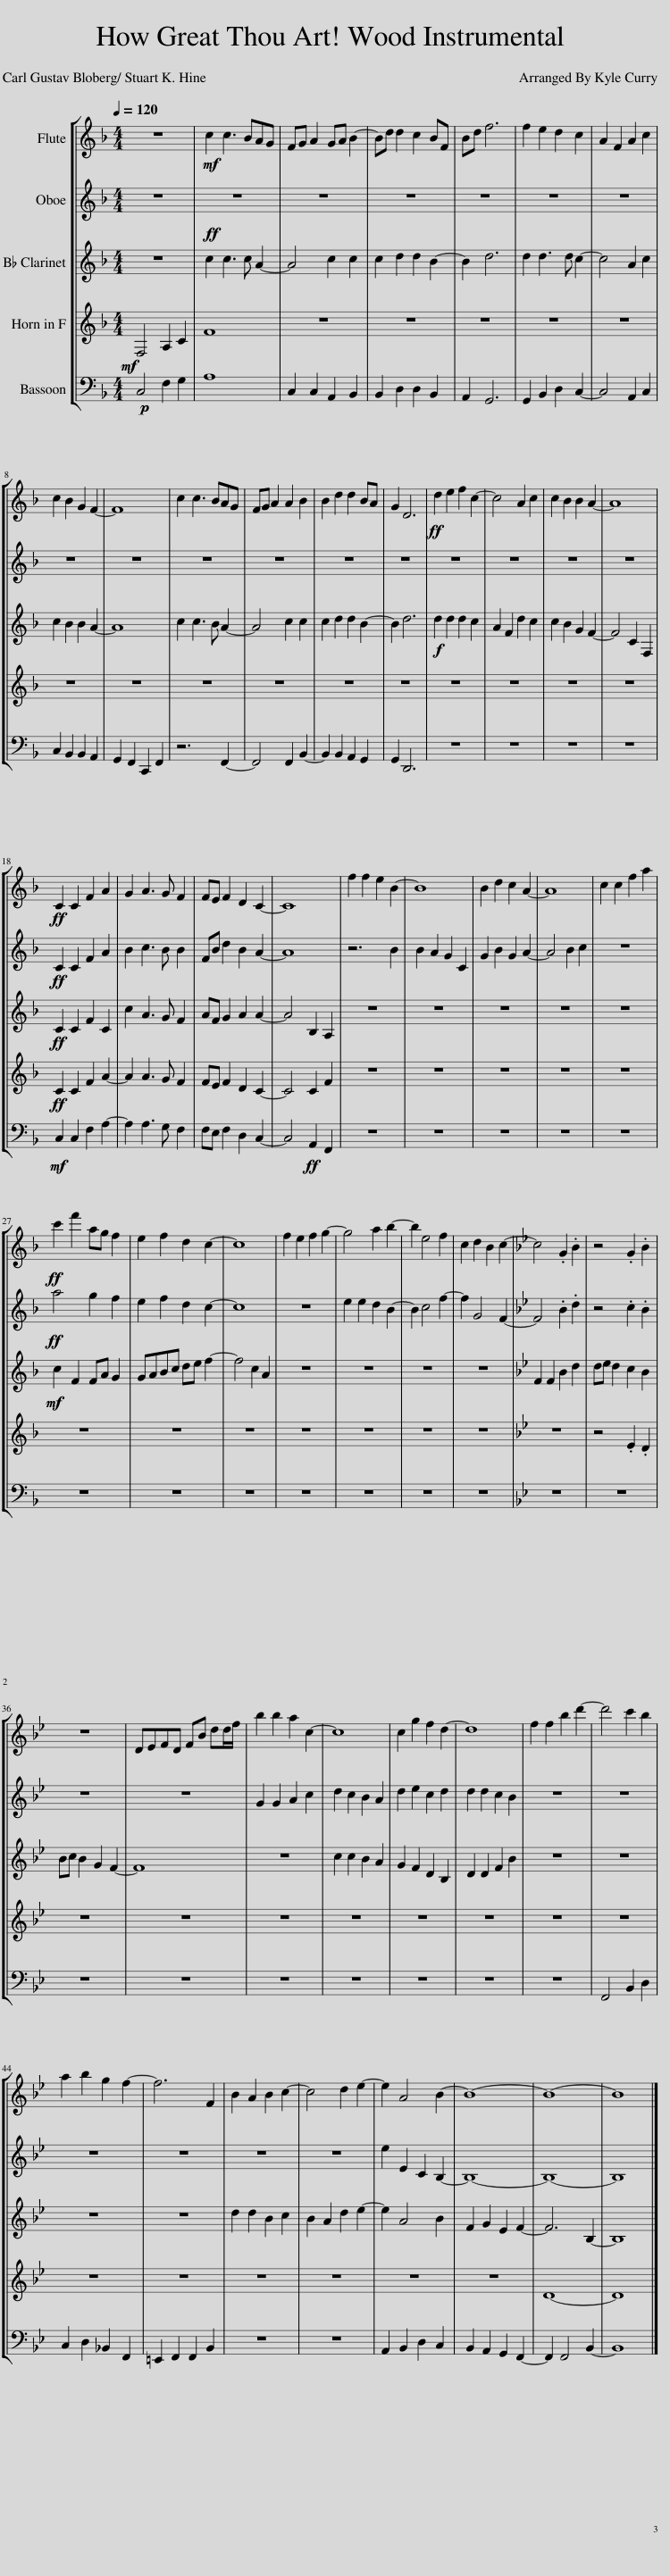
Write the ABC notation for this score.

X:1
%%score [ 1 2 3 4 5 ]
L:1/8
Q:1/4=120
M:4/4
I:linebreak $
K:F
V:1 treble
V:2 treble
V:3 treble transpose=-2
V:4 treble transpose=-7
V:5 bass
V:1
 z8 |!mf! c2 c3 BAG | FG A2 GA B2- | Bd d2 c2 BF | Bd f6 | %5
 f2 e2 d2 c2 | A2 F2 A2 c2 |$ c2 B2 G2 F2- | F8 | c2 c3 BAG | %10
 FG A2 A2 B2 | B2 d2 d2 BA | G2 D6 |!ff! d2 e2 f2 c2- | c4 A2 c2 | %15
 c2 B2 B2 A2- |$ A8 |!ff! C2 C2 F2 A2 | G2 A3 G F2 | FE F2 D2 C2- | %20
 C8 | f2 f2 e2 B2- | B8 | B2 d2 c2 A2- | A8 |$ %25
 c2 c2 f2 a2 |!ff! c'2 f'2 ag f2 | e2 f2 d2 c2- | c8 | f2 e2 f2 g2- | %30
 g4 a2 b2- | b2 e4 f2 | c2 d2 B2 c2- ||$[K:Bb] c4 .G2 .B2 | z4 .G2 .B2 | %35
 z8 | DEFD FB dd/f/ | b2 b2 a2 c2- | c8 | c2 g2 f2 d2- | %40
 d8 |$ f2 f2 b2 d'2- | d'4 c'2 b2 | a2 b2 g2 f2- | f6 F2 | %45
 B2 A2 B2 c2- | c4 d2 e2- | e2 A4 B2- | B8- | B8- |$ %50
 B8 |] %51
V:2
 z8 | z8 | z8 | z8 | z8 | %5
 z8 | z8 |$ z8 | z8 | z8 | %10
 z8 | z8 | z8 | z8 | z8 | %15
 z8 |$ z8 |!ff! C2 C2 F2 A2 | B2 c3 B B2 | FB d2 B2 A2- | %20
 A8 | z6 B2 | B2 A2 G2 C2 | G2 B2 G2 A2- | A4 B2 c2 |$ %25
 z8 |!ff! a4 g2 f2 | e2 f2 d2 c2- | c8 | z8 | %30
 e2 e2 d2 B2- | B2 c4 f2- | f2 G4 F2- ||$[K:Bb] F4 .B2 .d2 | z4 .c2 .B2 | %35
 z8 | z8 | G2 G2 A2 c2 | d2 c2 B2 A2 | d2 e2 c2 d2 | %40
 d2 d2 c2 B2 |$ z8 | z8 | z8 | z8 | %45
 z8 | z8 | e2 E2 C2 B,2- | B,8- | B,8- |$ %50
 B,8 |] %51
V:3
 z8 |!ff! d2 d3 d =B2- | B4 d2 d2 | d2 e2 e2 c2- | c2 e6 | %5
 e2 e3 e d2- | d4 =B2 d2 |$ d2 c2 c2 =B2- | B8 | d2 d3 c =B2- | %10
 B4 d2 d2 | d2 e2 e2 c2- | c2 e6 |!f! e2 e2 e2 d2 | =B2 G2 e2 d2 | %15
 d2 c2 A2 G2- |$ G4 D2 G,2 |!ff! D2 D2 G2 D2 | d2 =B3 A G2 | =BG A2 B2 B2- | %20
 B4 C2 =B,2 | z8 | z8 | z8 | z8 |$ %25
 z8 |!mf! d2 G2 G=B A2 | A=Bcd e^f g2- | g4 d2 =B2 | z8 | %30
 z8 | z8 | z8 ||$[K:Bb] G2 G2 c2 =e2 | =ef e2 d2 c2 | %35
 cd c2 A2 G2- | G8 | z8 | d2 d2 c2 =B2 | A2 G2 =E2 C2 | %40
 =E2 E2 G2 c2 |$ z8 | z8 | z8 | z8 | %45
 =e2 e2 c2 d2 | c2 =B2 =e2 f2- | f2 =B4 c2 | G2 A2 F2 G2- | G6 C2- |$ %50
 C8 |] %51
V:4
!mf! C4 E2 G2 | c8 | z8 | z8 | z8 | %5
 z8 | z8 |$ z8 | z8 | z8 | %10
 z8 | z8 | z8 | z8 | z8 | %15
 z8 |$ z8 |!ff! G2 G2 c2 e2- | e2 e3 d c2 | c=B c2 A2 G2- | %20
 G4 G2 c2 | z8 | z8 | z8 | z8 |$ %25
 z8 | z8 | z8 | z8 | z8 | %30
 z8 | z8 | z8 ||$[K:Bb] z8 | z4 .B2 .A2 | %35
 z8 | z8 | z8 | z8 | z8 | %40
 z8 |$ z8 | z8 | z8 | z8 | %45
 z8 | z8 | z8 | z8 | A8- |$ %50
 A8 |] %51
V:5
!p! C,4 F,2 G,2 | A,8 | C,2 C,2 A,,2 B,,2 | B,,2 D,2 D,2 B,,2 | A,,2 G,,6 | %5
 G,,2 B,,2 D,2 C,2- | C,4 A,,2 C,2 |$ C,2 B,,2 B,,2 A,,2 | G,,2 F,,2 C,,2 F,,2 | z6 F,,2- | %10
 F,,4 F,,2 B,,2- | B,,2 B,,2 A,,2 G,,2 | G,,2 D,,6 | z8 | z8 | %15
 z8 |$ z8 |!mf! C,2 C,2 F,2 A,2- | A,2 A,3 G, F,2 | F,E, F,2 D,2 C,2- | %20
 C,4!ff! A,,2 F,,2 | z8 | z8 | z8 | z8 |$ %25
 z8 | z8 | z8 | z8 | z8 | %30
 z8 | z8 | z8 ||$[K:Bb] z8 | z8 | %35
 z8 | z8 | z8 | z8 | z8 | %40
 z8 |$ z8 | F,,4 B,,2 D,2 | C,2 D,2 _B,,2 F,,2 | =E,,2 F,,2 F,,2 B,,2 | %45
 z8 | z8 | A,,2 B,,2 D,2 C,2 | B,,2 A,,2 G,,2 F,,2- | F,,2 F,,4 B,,2- |$ %50
 B,,8 |] %51
